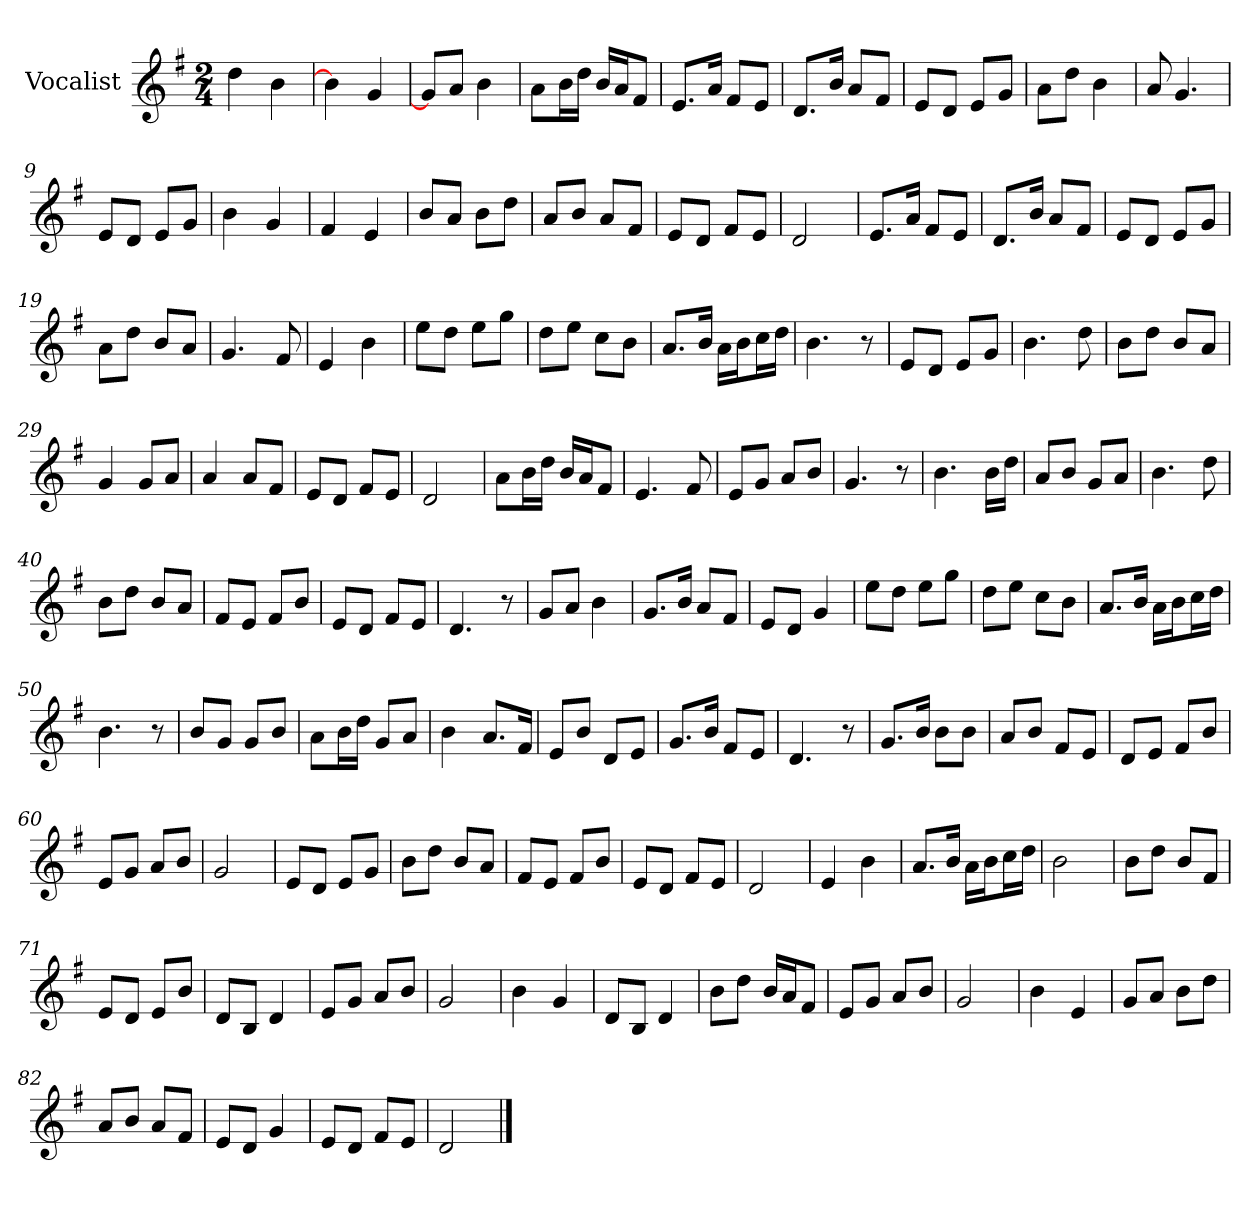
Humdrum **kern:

**kern
*part1
*staff1
*I"Vocalist
*k[f#]
*G:
*M2/4
=
4dd
4b
=1
4b]
4g
=2
8gL]
8aJ
4b
=3
8aL
16bL
16ddJJ
16bLL
16aJ
8f#J
=4
8.eL
16aJk
8f#L
8eJ
=5
8.dL
16bJk
8aL
8f#J
=6
8eL
8dJ
8eL
8gJ
=7
8aL
8ddJ
4b
=8
8a
4.g
=9
8eL
8dJ
8eL
8gJ
=10
4b
4g
=11
4f#
4e
=12
8bL
8aJ
8bL
8ddJ
=13
8aL
8bJ
8aL
8f#J
=14
8eL
8dJ
8f#L
8eJ
=15
2d
=16
8.eL
16aJk
8f#L
8eJ
=17
8.dL
16bJk
8aL
8f#J
=18
8eL
8dJ
8eL
8gJ
=19
8aL
8ddJ
8bL
8aJ
=20
4.g
8f#
=21
4e
4b
=22
8eeL
8ddJ
8eeL
8ggJ
=23
8ddL
8eeJ
8ccL
8bJ
=24
8.aL
16bJk
16aLL
16bJ
16ccL
16ddJJ
=25
4.b
8r
=26
8eL
8dJ
8eL
8gJ
=27
4.b
8dd
=28
8bL
8ddJ
8bL
8aJ
=29
4g
8gL
8aJ
=30
4a
8aL
8f#J
=31
8eL
8dJ
8f#L
8eJ
=32
2d
=33
8aL
16bL
16ddJJ
16bLL
16aJ
8f#J
=34
4.e
8f#
=35
8eL
8gJ
8aL
8bJ
=36
4.g
8r
=37
4.b
16bLL
16ddJJ
=38
8aL
8bJ
8gL
8aJ
=39
4.b
8dd
=40
8bL
8ddJ
8bL
8aJ
=41
8f#L
8eJ
8f#L
8bJ
=42
8eL
8dJ
8f#L
8eJ
=43
4.d
8r
=44
8gL
8aJ
4b
=45
8.gL
16bJk
8aL
8f#J
=46
8eL
8dJ
4g
=47
8eeL
8ddJ
8eeL
8ggJ
=48
8ddL
8eeJ
8ccL
8bJ
=49
8.aL
16bJk
16aLL
16bJ
16ccL
16ddJJ
=50
4.b
8r
=51
8bL
8gJ
8gL
8bJ
=52
8aL
16bL
16ddJJ
8gL
8aJ
=53
4b
8.aL
16f#Jk
=54
8eL
8bJ
8dL
8eJ
=55
8.gL
16bJk
8f#L
8eJ
=56
4.d
8r
=57
8.gL
16bJk
8bL
8bJ
=58
8aL
8bJ
8f#L
8eJ
=59
8dL
8eJ
8f#L
8bJ
=60
8eL
8gJ
8aL
8bJ
=61
2g
=62
8eL
8dJ
8eL
8gJ
=63
8bL
8ddJ
8bL
8aJ
=64
8f#L
8eJ
8f#L
8bJ
=65
8eL
8dJ
8f#L
8eJ
=66
2d
=67
4e
4b
=68
8.aL
16bJk
16aLL
16bJ
16ccL
16ddJJ
=69
2b
=70
8bL
8ddJ
8bL
8f#J
=71
8eL
8dJ
8eL
8bJ
=72
8dL
8BJ
4d
=73
8eL
8gJ
8aL
8bJ
=74
2g
=75
4b
4g
=76
8dL
8BJ
4d
=77
8bL
8ddJ
16bLL
16aJ
8f#J
=78
8eL
8gJ
8aL
8bJ
=79
2g
=80
4b
4e
=81
8gL
8aJ
8bL
8ddJ
=82
8aL
8bJ
8aL
8f#J
=83
8eL
8dJ
4g
=84
8eL
8dJ
8f#L
8eJ
=85
2d
==
*-
